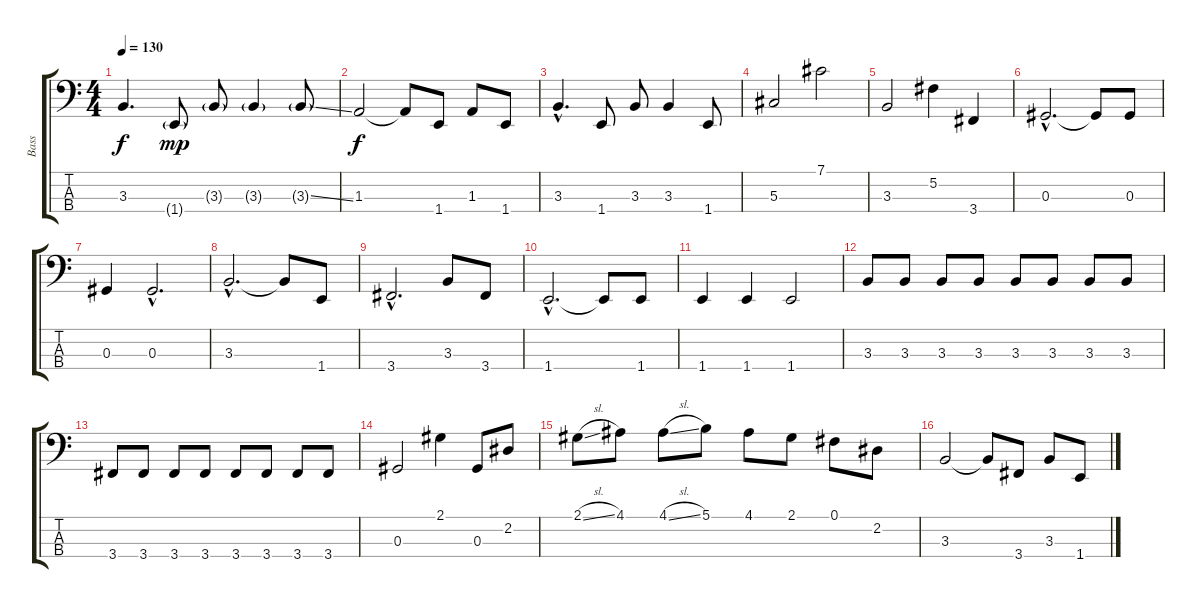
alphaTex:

\track ("Bass" "Bass") {instrument slapbass2}
\staff {score tabs}
\tuning (Gb2 Db2 Ab1 Eb1) {hide}
\ts (4 4)
\tempo 130
\clef f4
\ks c
3.3.4{d dy f} 1.4{g}.8{dy mp} 3.3{g}.8 3.3{g}.4 3.3{ss g}.8 |
1.3.2{dy f} 1.3{t}.8 1.4.8 1.3.8 1.4.8 |
3.3{hac}.4{d} 1.4.8 3.3.8 3.3.4 1.4.8 |
5.3.2 7.1.2 |
3.3.2 5.2.4 3.4.4 |
0.3{hac}.2{d} 0.3{t}.8 0.3.8 |
0.3.4 0.3{hac}.2{d} |
3.3{hac}.2{d} 3.3{t}.8 1.4.8 |
3.4{hac}.2{d} 3.3.8 3.4.8 |
1.4{hac}.2{d} 1.4{t}.8 1.4.8 |
1.4.4 1.4.4 1.4.2 |
3.3.8 3.3.8 3.3.8 3.3.8 3.3.8 3.3.8 3.3.8 3.3.8 |
3.4.8 3.4.8 3.4.8 3.4.8 3.4.8 3.4.8 3.4.8 3.4.8 |
0.3.2 2.1.4 0.3.8 2.2.8 |
2.1{sl}.8 4.1.8 4.1{sl}.8 5.1.8 4.1.8 2.1.8 0.1.8 2.2.8 |
3.3.2 3.3{t}.8 3.4.8 3.3.8 1.4.8
